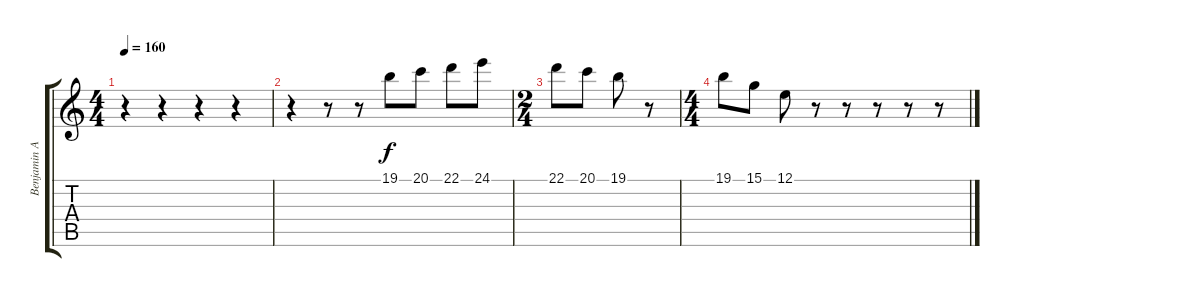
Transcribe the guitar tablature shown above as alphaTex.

\track ("Benjamin Andre (Kalimba)" "Benjamin A") {instrument kalimba}
\staff {score tabs}
\tuning (E4 B3 G3 D3 A2 E2) {hide}
\ts (4 4)
\tempo 160
\clef g2
\ks c
r.4{dy f} r.4 r.4 r.4 |
r.4 r.8 r.8 19.1.8 20.1.8 22.1.8 24.1.8 |
\ts (2 4)
22.1.8 20.1.8 19.1.8 r.8 |
\ts (4 4)
19.1.8 15.1.8 12.1.8 r.8 r.8 r.8 r.8 r.8
